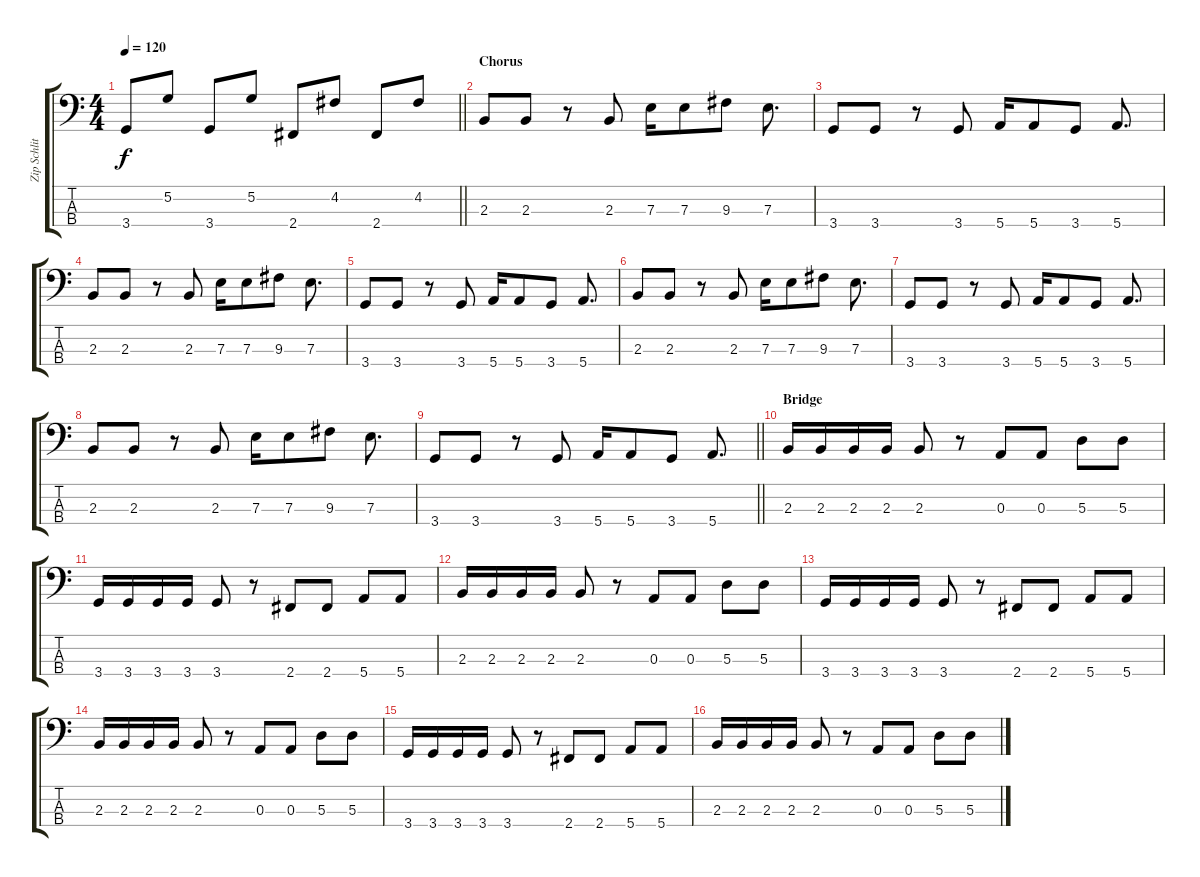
\track ("Zip Schlitzer (Bass)" "Zip Schlit") {instrument electricbassfinger}
\staff {score tabs}
\tuning (G2 D2 A1 E1) {hide}
\ts (4 4)
\tempo 120
\clef f4
\barLineRight lightlight
\ks c
3.4.8{dy f} 5.2.8 3.4.8 5.2.8 2.4.8 4.2.8 2.4.8 4.2.8 |
\section ("" "Chorus ")
2.3.8 2.3.8 r.8 2.3.8 7.3.16 7.3.8 9.3.8 7.3.8{d} |
3.4.8 3.4.8 r.8 3.4.8 5.4.16 5.4.8 3.4.8 5.4.8{d} |
2.3.8 2.3.8 r.8 2.3.8 7.3.16 7.3.8 9.3.8 7.3.8{d} |
3.4.8 3.4.8 r.8 3.4.8 5.4.16 5.4.8 3.4.8 5.4.8{d} |
2.3.8 2.3.8 r.8 2.3.8 7.3.16 7.3.8 9.3.8 7.3.8{d} |
3.4.8 3.4.8 r.8 3.4.8 5.4.16 5.4.8 3.4.8 5.4.8{d} |
2.3.8 2.3.8 r.8 2.3.8 7.3.16 7.3.8 9.3.8 7.3.8{d} |
\barLineRight lightlight
3.4.8 3.4.8 r.8 3.4.8 5.4.16 5.4.8 3.4.8 5.4.8{d} |
\section ("" "Bridge")
2.3.16 2.3.16 2.3.16 2.3.16 2.3.8 r.8 0.3.8 0.3.8 5.3.8 5.3.8 |
3.4.16 3.4.16 3.4.16 3.4.16 3.4.8 r.8 2.4.8 2.4.8 5.4.8 5.4.8 |
2.3.16 2.3.16 2.3.16 2.3.16 2.3.8 r.8 0.3.8 0.3.8 5.3.8 5.3.8 |
3.4.16 3.4.16 3.4.16 3.4.16 3.4.8 r.8 2.4.8 2.4.8 5.4.8 5.4.8 |
2.3.16 2.3.16 2.3.16 2.3.16 2.3.8 r.8 0.3.8 0.3.8 5.3.8 5.3.8 |
3.4.16 3.4.16 3.4.16 3.4.16 3.4.8 r.8 2.4.8 2.4.8 5.4.8 5.4.8 |
2.3.16 2.3.16 2.3.16 2.3.16 2.3.8 r.8 0.3.8 0.3.8 5.3.8 5.3.8
